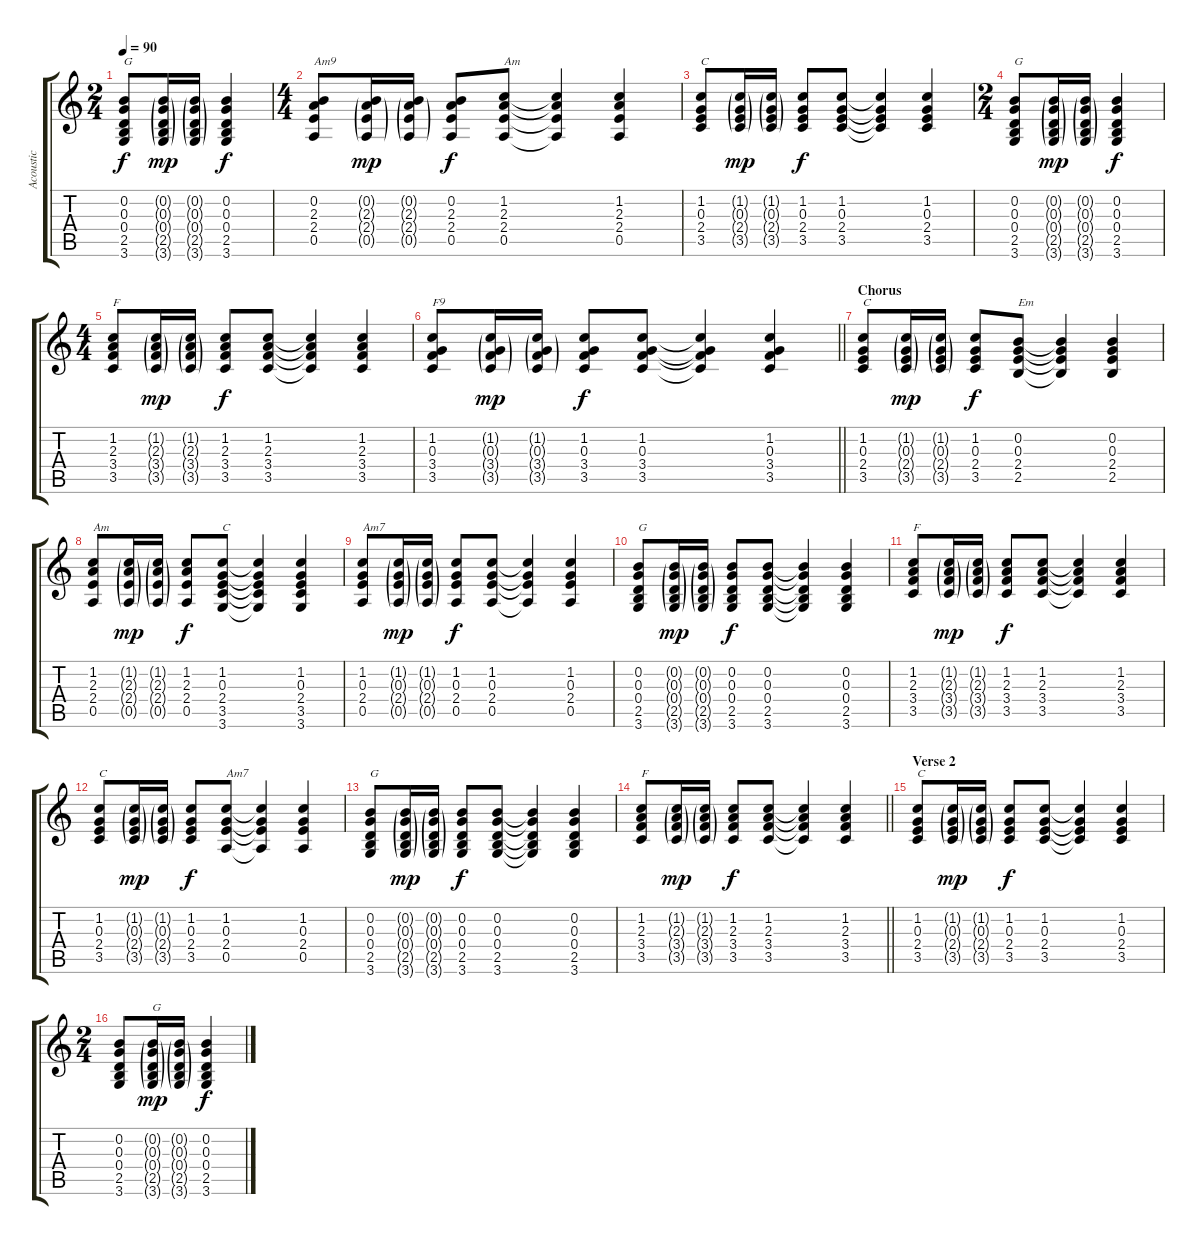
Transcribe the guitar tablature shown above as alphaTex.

\track ("Acoustic" "Acoustic") {instrument acousticguitarsteel}
\staff {score tabs}
\tuning (E4 B3 G3 D3 A2 E2) {hide}
\ts (2 4)
\tempo 90
\clef g2
\ks c
(0.2 0.3 0.4 2.5 3.6).8{txt "G" dy f} (0.2{g} 0.3{g} 0.4{g} 2.5{g} 3.6{g}).16{dy mp} (0.2{g} 0.3{g} 0.4{g} 2.5{g} 3.6{g}).16 (0.2 0.3 0.4 2.5 3.6).4{dy f} |
\ts (4 4)
(0.2 2.3 2.4 0.5).8{txt "Am9"} (0.2{g} 2.3{g} 2.4{g} 0.5{g}).16{dy mp} (0.2{g} 2.3{g} 2.4{g} 0.5{g}).16 (0.2 2.3 2.4 0.5).8{dy f} (1.2 2.3 2.4 0.5).8{txt "Am"} (1.2{t} 2.3{t} 2.4{t} 0.5{t}).4 (1.2 2.3 2.4 0.5).4 |
(1.2 0.3 2.4 3.5).8{txt "C"} (1.2{g} 0.3{g} 2.4{g} 3.5{g}).16{dy mp} (1.2{g} 0.3{g} 2.4{g} 3.5{g}).16 (1.2 0.3 2.4 3.5).8{dy f} (1.2 0.3 2.4 3.5).8 (1.2{t} 0.3{t} 2.4{t} 3.5{t}).4 (1.2 0.3 2.4 3.5).4 |
\ts (2 4)
(0.2 0.3 0.4 2.5 3.6).8{txt "G"} (0.2{g} 0.3{g} 0.4{g} 2.5{g} 3.6{g}).16{dy mp} (0.2{g} 0.3{g} 0.4{g} 2.5{g} 3.6{g}).16 (0.2 0.3 0.4 2.5 3.6).4{dy f} |
\ts (4 4)
(1.2 2.3 3.4 3.5).8{txt "F"} (1.2{g} 2.3{g} 3.4{g} 3.5{g}).16{dy mp} (1.2{g} 2.3{g} 3.4{g} 3.5{g}).16 (1.2 2.3 3.4 3.5).8{dy f} (1.2 2.3 3.4 3.5).8 (1.2{t} 2.3{t} 3.4{t} 3.5{t}).4 (1.2 2.3 3.4 3.5).4 |
\barLineRight lightlight
(1.2 0.3 3.4 3.5).8{txt "F9"} (1.2{g} 0.3{g} 3.4{g} 3.5{g}).16{dy mp} (1.2{g} 0.3{g} 3.4{g} 3.5{g}).16 (1.2 0.3 3.4 3.5).8{dy f} (1.2 0.3 3.4 3.5).8 (1.2{t} 0.3{t} 3.4{t} 3.5{t}).4 (1.2 0.3 3.4 3.5).4 |
\section ("" "Chorus")
(1.2 0.3 2.4 3.5).8{txt "C"} (1.2{g} 0.3{g} 2.4{g} 3.5{g}).16{dy mp} (1.2{g} 0.3{g} 2.4{g} 3.5{g}).16 (1.2 0.3 2.4 3.5).8{dy f} (0.2 0.3 2.4 2.5).8{txt "Em"} (0.2{t} 0.3{t} 2.4{t} 2.5{t}).4 (0.2 0.3 2.4 2.5).4 |
(1.2 2.3 2.4 0.5).8{txt "Am"} (1.2{g} 2.3{g} 2.4{g} 0.5{g}).16{dy mp} (1.2{g} 2.3{g} 2.4{g} 0.5{g}).16 (1.2 2.3 2.4 0.5).8{dy f} (1.2 0.3 2.4 3.5 3.6).8{txt "C"} (1.2{t} 0.3{t} 2.4{t} 3.5{t} 3.6{t}).4 (1.2 0.3 2.4 3.5 3.6).4 |
(1.2 0.3 2.4 0.5).8{txt "Am7"} (1.2{g} 0.3{g} 2.4{g} 0.5{g}).16{dy mp} (1.2{g} 0.3{g} 2.4{g} 0.5{g}).16 (1.2 0.3 2.4 0.5).8{dy f} (1.2 0.3 2.4 0.5).8 (1.2{t} 0.3{t} 2.4{t} 0.5{t}).4 (1.2 0.3 2.4 0.5).4 |
(0.2 0.3 0.4 2.5 3.6).8{txt "G"} (0.2{g} 0.3{g} 0.4{g} 2.5{g} 3.6{g}).16{dy mp} (0.2{g} 0.3{g} 0.4{g} 2.5{g} 3.6{g}).16 (0.2 0.3 0.4 2.5 3.6).8{dy f} (0.2 0.3 0.4 2.5 3.6).8 (0.2{t} 0.3{t} 0.4{t} 2.5{t} 3.6{t}).4 (0.2 0.3 0.4 2.5 3.6).4 |
(1.2 2.3 3.4 3.5).8{txt "F"} (1.2{g} 2.3{g} 3.4{g} 3.5{g}).16{dy mp} (1.2{g} 2.3{g} 3.4{g} 3.5{g}).16 (1.2 2.3 3.4 3.5).8{dy f} (1.2 2.3 3.4 3.5).8 (1.2{t} 2.3{t} 3.4{t} 3.5{t}).4 (1.2 2.3 3.4 3.5).4 |
(1.2 0.3 2.4 3.5).8{txt "C"} (1.2{g} 0.3{g} 2.4{g} 3.5{g}).16{dy mp} (1.2{g} 0.3{g} 2.4{g} 3.5{g}).16 (1.2 0.3 2.4 3.5).8{dy f} (1.2 0.3 2.4 0.5).8{txt "Am7"} (1.2{t} 0.3{t} 2.4{t} 0.5{t}).4 (1.2 0.3 2.4 0.5).4 |
(0.2 0.3 0.4 2.5 3.6).8{txt "G"} (0.2{g} 0.3{g} 0.4{g} 2.5{g} 3.6{g}).16{dy mp} (0.2{g} 0.3{g} 0.4{g} 2.5{g} 3.6{g}).16 (0.2 0.3 0.4 2.5 3.6).8{dy f} (0.2 0.3 0.4 2.5 3.6).8 (0.2{t} 0.3{t} 0.4{t} 2.5{t} 3.6{t}).4 (0.2 0.3 0.4 2.5 3.6).4 |
\barLineRight lightlight
(1.2 2.3 3.4 3.5).8{txt "F"} (1.2{g} 2.3{g} 3.4{g} 3.5{g}).16{dy mp} (1.2{g} 2.3{g} 3.4{g} 3.5{g}).16 (1.2 2.3 3.4 3.5).8{dy f} (1.2 2.3 3.4 3.5).8 (1.2{t} 2.3{t} 3.4{t} 3.5{t}).4 (1.2 2.3 3.4 3.5).4 |
\section ("" "Verse 2")
(1.2 0.3 2.4 3.5).8{txt "C"} (1.2{g} 0.3{g} 2.4{g} 3.5{g}).16{dy mp} (1.2{g} 0.3{g} 2.4{g} 3.5{g}).16 (1.2 0.3 2.4 3.5).8{dy f} (1.2 0.3 2.4 3.5).8 (1.2{t} 0.3{t} 2.4{t} 3.5{t}).4 (1.2 0.3 2.4 3.5).4 |
\ts (2 4)
(0.2 0.3 0.4 2.5 3.6).8 (0.2{g} 0.3{g} 0.4{g} 2.5{g} 3.6{g}).16{txt "G" dy mp} (0.2{g} 0.3{g} 0.4{g} 2.5{g} 3.6{g}).16 (0.2 0.3 0.4 2.5 3.6).4{dy f}
